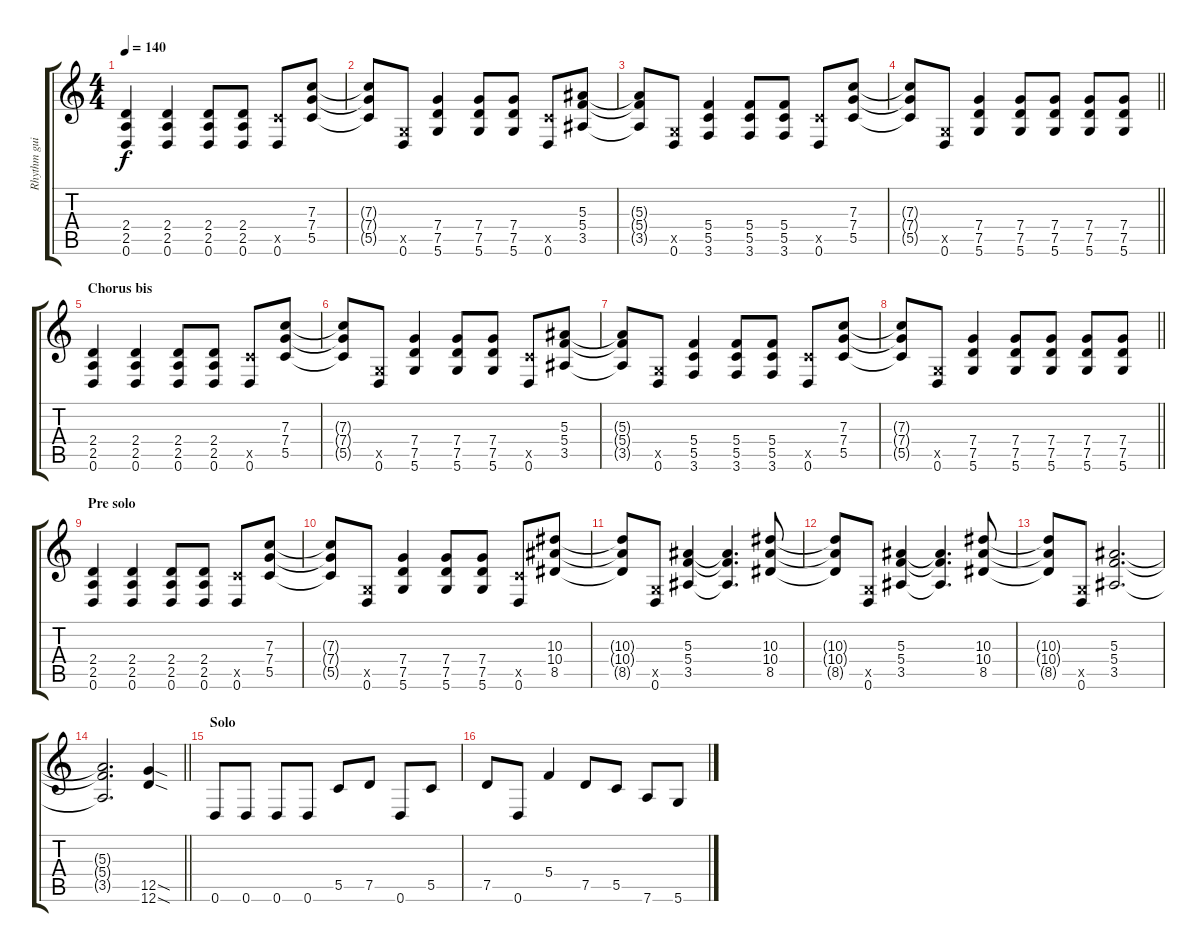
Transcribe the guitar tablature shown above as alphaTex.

\track ("Rhythm guitar" "Rhythm gui") {instrument distortionguitar}
\staff {score tabs}
\tuning (D4 A3 F3 C3 G2 D2) {hide}
\ts (4 4)
\tempo 140
\clef g2
\ks c
(2.4 2.5 0.6).4{dy f} (2.4 2.5 0.6).4 (2.4 2.5 0.6).8 (2.4 2.5 0.6).8 (5.5{x} 0.6).8 (7.3 7.4 5.5).8 |
(7.3{t} 7.4{t} 5.5{t}).8 (0.5{x} 0.6).8 (7.4 7.5 5.6).4 (7.4 7.5 5.6).8 (7.4 7.5 5.6).8 (5.5{x} 0.6).8 (5.3 5.4 3.5).8 |
(5.3{t} 5.4{t} 3.5{t}).8 (0.5{x} 0.6).8 (5.4 5.5 3.6).4 (5.4 5.5 3.6).8 (5.4 5.5 3.6).8 (5.5{x} 0.6).8 (7.3 7.4 5.5).8 |
\barLineRight lightlight
(7.3{t} 7.4{t} 5.5{t}).8 (0.5{x} 0.6).8 (7.4 7.5 5.6).4 (7.4 7.5 5.6).8 (7.4 7.5 5.6).8 (7.4 7.5 5.6).8 (7.4 7.5 5.6).8 |
\section ("" "Chorus bis")
(2.4 2.5 0.6).4 (2.4 2.5 0.6).4 (2.4 2.5 0.6).8 (2.4 2.5 0.6).8 (5.5{x} 0.6).8 (7.3 7.4 5.5).8 |
(7.3{t} 7.4{t} 5.5{t}).8 (0.5{x} 0.6).8 (7.4 7.5 5.6).4 (7.4 7.5 5.6).8 (7.4 7.5 5.6).8 (5.5{x} 0.6).8 (5.3 5.4 3.5).8 |
(5.3{t} 5.4{t} 3.5{t}).8 (0.5{x} 0.6).8 (5.4 5.5 3.6).4 (5.4 5.5 3.6).8 (5.4 5.5 3.6).8 (5.5{x} 0.6).8 (7.3 7.4 5.5).8 |
\barLineRight lightlight
(7.3{t} 7.4{t} 5.5{t}).8 (0.5{x} 0.6).8 (7.4 7.5 5.6).4 (7.4 7.5 5.6).8 (7.4 7.5 5.6).8 (7.4 7.5 5.6).8 (7.4 7.5 5.6).8 |
\section ("" "Pre solo")
(2.4 2.5 0.6).4 (2.4 2.5 0.6).4 (2.4 2.5 0.6).8 (2.4 2.5 0.6).8 (5.5{x} 0.6).8 (7.3 7.4 5.5).8 |
(7.3{t} 7.4{t} 5.5{t}).8 (0.5{x} 0.6).8 (7.4 7.5 5.6).4 (7.4 7.5 5.6).8 (7.4 7.5 5.6).8 (5.5{x} 0.6).8 (10.3 10.4 8.5).8 |
(10.3{t} 10.4{t} 8.5{t}).8 (0.5{x} 0.6).8 (5.3 5.4 3.5).4 (5.3{t} 5.4{t} 3.5{t}).4{d} (10.3 10.4 8.5).8 |
(10.3{t} 10.4{t} 8.5{t}).8 (0.5{x} 0.6).8 (5.3 5.4 3.5).4 (5.3{t} 5.4{t} 3.5{t}).4{d} (10.3 10.4 8.5).8 |
(10.3{t} 10.4{t} 8.5{t}).8 (0.5{x} 0.6).8 (5.3 5.4 3.5).2{d} |
\barLineRight lightlight
(5.3{t} 5.4{t} 3.5{t}).2{d} (12.5{sod} 12.6{sod}).4 |
\section ("" "Solo")
0.6.8 0.6.8 0.6.8 0.6.8 5.5.8 7.5.8 0.6.8 5.5.8 |
7.5.8 0.6.8 5.4.4 7.5.8 5.5.8 7.6.8 5.6.8
